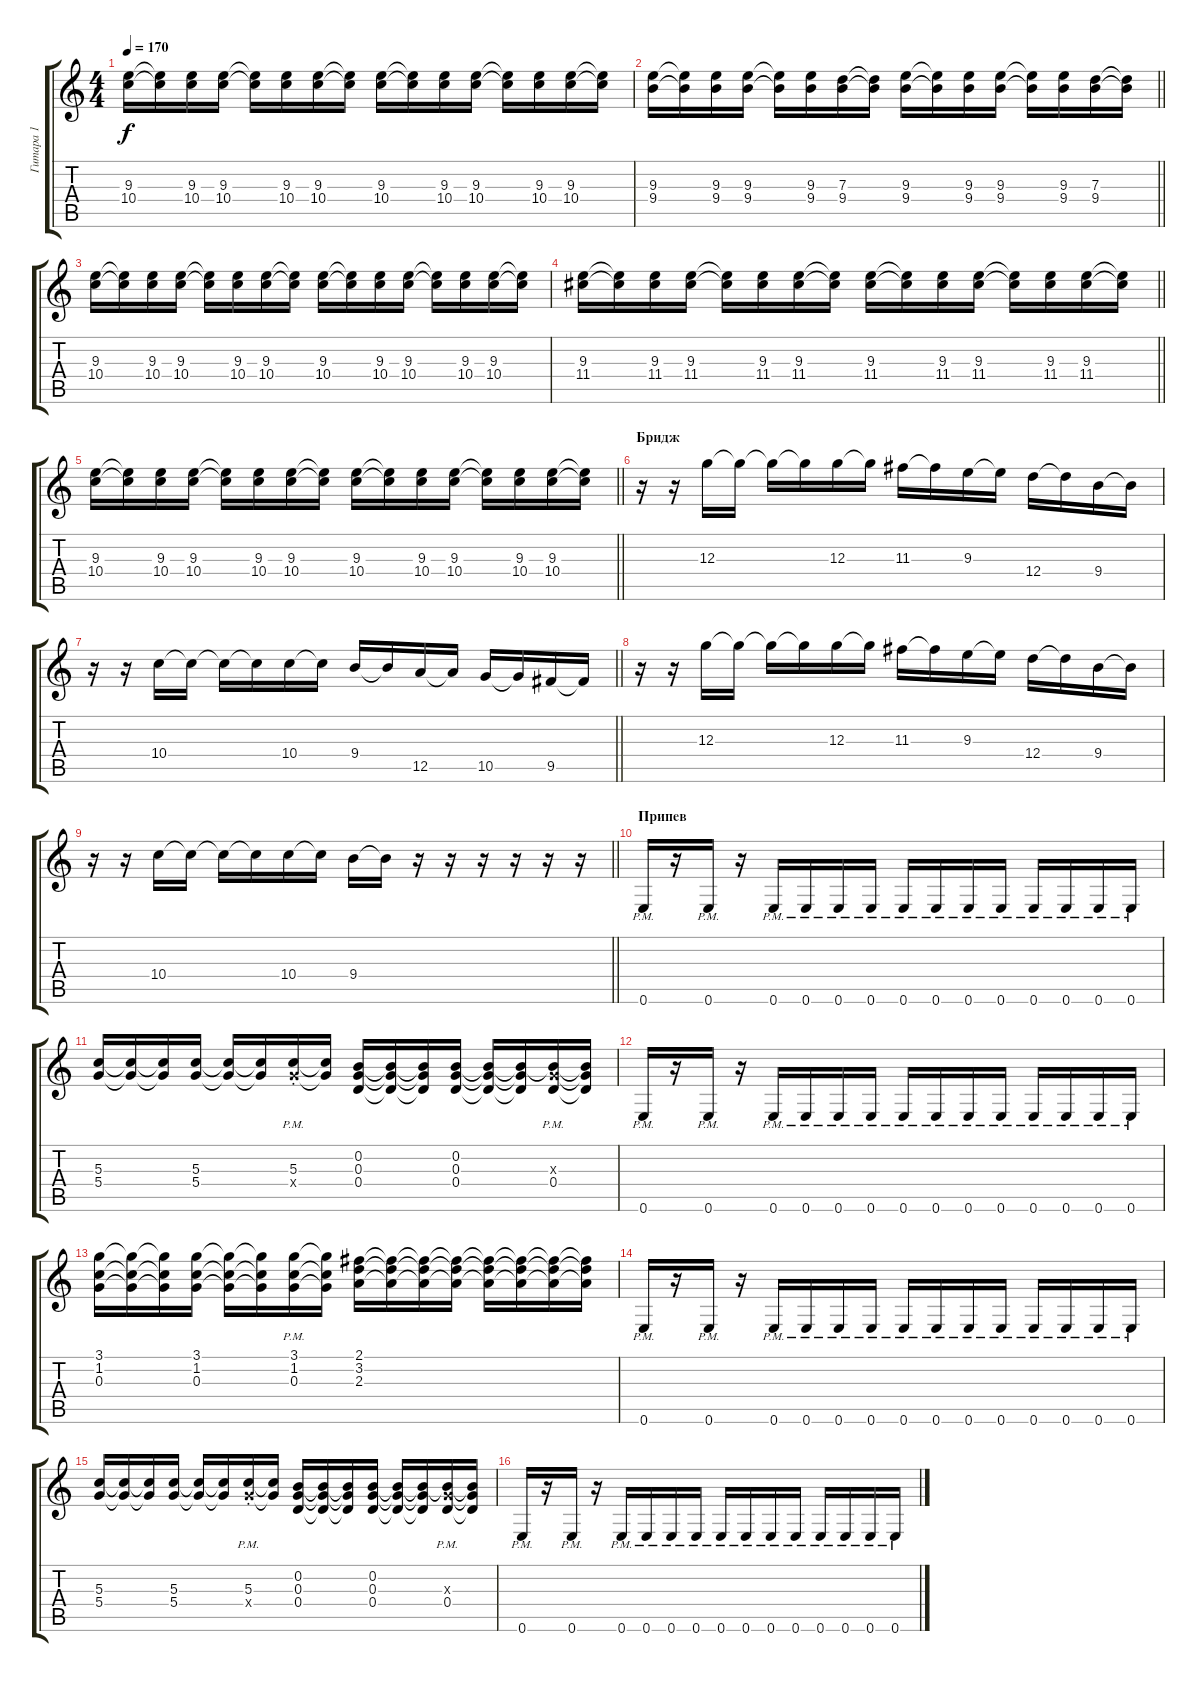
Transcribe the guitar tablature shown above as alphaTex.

\track ("Гитара 1" "Гитара 1") {instrument distortionguitar}
\staff {score tabs}
\tuning (E4 B3 G3 D3 A2 E2) {hide}
\ts (4 4)
\tempo 170
\clef g2
\ks c
(9.3 10.4).16{dy f} (9.3{t} 10.4{t}).16 (9.3 10.4).16 (9.3 10.4).16 (9.3{t} 10.4{t}).16 (9.3 10.4).16 (9.3 10.4).16 (9.3{t} 10.4{t}).16 (9.3 10.4).16 (9.3{t} 10.4{t}).16 (9.3 10.4).16 (9.3 10.4).16 (9.3{t} 10.4{t}).16 (9.3 10.4).16 (9.3 10.4).16 (9.3{t} 10.4{t}).16 |
\barLineRight lightlight
(9.3 9.4).16 (9.3{t} 9.4{t}).16 (9.3 9.4).16 (9.3 9.4).16 (9.3{t} 9.4{t}).16 (9.3 9.4).16 (7.3 9.4).16 (7.3{t} 9.4{t}).16 (9.3 9.4).16 (9.3{t} 9.4{t}).16 (9.3 9.4).16 (9.3 9.4).16 (9.3{t} 9.4{t}).16 (9.3 9.4).16 (7.3 9.4).16 (7.3{t} 9.4{t}).16 |
(9.3 10.4).16 (9.3{t} 10.4{t}).16 (9.3 10.4).16 (9.3 10.4).16 (9.3{t} 10.4{t}).16 (9.3 10.4).16 (9.3 10.4).16 (9.3{t} 10.4{t}).16 (9.3 10.4).16 (9.3{t} 10.4{t}).16 (9.3 10.4).16 (9.3 10.4).16 (9.3{t} 10.4{t}).16 (9.3 10.4).16 (9.3 10.4).16 (9.3{t} 10.4{t}).16 |
\barLineRight lightlight
(9.3 11.4).16 (9.3{t} 11.4{t}).16 (9.3 11.4).16 (9.3 11.4).16 (9.3{t} 11.4{t}).16 (9.3 11.4).16 (9.3 11.4).16 (9.3{t} 11.4{t}).16 (9.3 11.4).16 (9.3{t} 11.4{t}).16 (9.3 11.4).16 (9.3 11.4).16 (9.3{t} 11.4{t}).16 (9.3 11.4).16 (9.3 11.4).16 (9.3{t} 11.4{t}).16 |
\barLineRight lightlight
(9.3 10.4).16 (9.3{t} 10.4{t}).16 (9.3 10.4).16 (9.3 10.4).16 (9.3{t} 10.4{t}).16 (9.3 10.4).16 (9.3 10.4).16 (9.3{t} 10.4{t}).16 (9.3 10.4).16 (9.3{t} 10.4{t}).16 (9.3 10.4).16 (9.3 10.4).16 (9.3{t} 10.4{t}).16 (9.3 10.4).16 (9.3 10.4).16 (9.3{t} 10.4{t}).16 |
\section ("" "Бридж")
r.16 r.16 12.3.16 12.3{t}.16 12.3{t}.16 12.3{t}.16 12.3.16 12.3{t}.16 11.3.16 11.3{t}.16 9.3.16 9.3{t}.16 12.4.16 12.4{t}.16 9.4.16 9.4{t}.16 |
\barLineRight lightlight
r.16 r.16 10.4.16 10.4{t}.16 10.4{t}.16 10.4{t}.16 10.4.16 10.4{t}.16 9.4.16 9.4{t}.16 12.5.16 12.5{t}.16 10.5.16 10.5{t}.16 9.5.16 9.5{t}.16 |
r.16 r.16 12.3.16 12.3{t}.16 12.3{t}.16 12.3{t}.16 12.3.16 12.3{t}.16 11.3.16 11.3{t}.16 9.3.16 9.3{t}.16 12.4.16 12.4{t}.16 9.4.16 9.4{t}.16 |
\barLineRight lightlight
r.16 r.16 10.4.16 10.4{t}.16 10.4{t}.16 10.4{t}.16 10.4.16 10.4{t}.16 9.4.16 9.4{t}.16 r.16 r.16 r.16 r.16 r.16 r.16 |
\section ("" "Припев")
0.6{pm}.16 r.16 0.6{pm}.16 r.16 0.6{pm}.16 0.6{pm}.16 0.6{pm}.16 0.6{pm}.16 0.6{pm}.16 0.6{pm}.16 0.6{pm}.16 0.6{pm}.16 0.6{pm}.16 0.6{pm}.16 0.6{pm}.16 0.6{pm}.16 |
(5.3 5.4).16 (5.3{t} 5.4{t}).16 (5.3{t} 5.4{t}).16 (5.3 5.4).16 (5.3{t} 5.4{t}).16 (5.3{t} 5.4{t}).16 (5.3{pm st} 5.4{pm x}).16 (5.3{t} 5.4{t}).16 (0.2 0.3 0.4).16 (0.2{t} 0.3{t} 0.4{t}).16 (0.2{t} 0.3{t} 0.4{t}).16 (0.2 0.3 0.4).16 (0.2{t} 0.3{t} 0.4{t}).16 (0.2{t} 0.3{t} 0.4{t}).16 (0.2{t} 0.3{x} 0.4{pm}).16 (0.2{t} 0.3{t} 0.4{t}).16 |
0.6{pm}.16 r.16 0.6{pm}.16 r.16 0.6{pm}.16 0.6{pm}.16 0.6{pm}.16 0.6{pm}.16 0.6{pm}.16 0.6{pm}.16 0.6{pm}.16 0.6{pm}.16 0.6{pm}.16 0.6{pm}.16 0.6{pm}.16 0.6{pm}.16 |
(3.1 1.2 0.3).16 (3.1{t} 1.2{t} 0.3{t}).16 (3.1{t} 1.2{t} 0.3{t}).16 (3.1 1.2 0.3).16 (3.1{t} 1.2{t} 0.3{t}).16 (3.1{t} 1.2{t} 0.3{t}).16 (3.1{pm} 1.2{pm} 0.3{pm}).16 (3.1{t} 1.2{t} 0.3{t}).16 (2.1 3.2 2.3).16 (2.1{t} 3.2{t} 2.3{t}).16 (2.1{t} 3.2{t} 2.3{t}).16 (2.1{t} 3.2{t} 2.3{t}).16 (2.1{t} 3.2{t} 2.3{t}).16 (2.1{t} 3.2{t} 2.3{t}).16 (2.1{t} 3.2{t} 2.3{t}).16 (2.1{t} 3.2{t} 2.3{t}).16 |
0.6{pm}.16 r.16 0.6{pm}.16 r.16 0.6{pm}.16 0.6{pm}.16 0.6{pm}.16 0.6{pm}.16 0.6{pm}.16 0.6{pm}.16 0.6{pm}.16 0.6{pm}.16 0.6{pm}.16 0.6{pm}.16 0.6{pm}.16 0.6{pm}.16 |
(5.3 5.4).16 (5.3{t} 5.4{t}).16 (5.3{t} 5.4{t}).16 (5.3 5.4).16 (5.3{t} 5.4{t}).16 (5.3{t} 5.4{t}).16 (5.3{pm st} 5.4{pm x}).16 (5.3{t} 5.4{t}).16 (0.2 0.3 0.4).16 (0.2{t} 0.3{t} 0.4{t}).16 (0.2{t} 0.3{t} 0.4{t}).16 (0.2 0.3 0.4).16 (0.2{t} 0.3{t} 0.4{t}).16 (0.2{t} 0.3{t} 0.4{t}).16 (0.2{t} 0.3{x} 0.4{pm}).16 (0.2{t} 0.3{t} 0.4{t}).16 |
0.6{pm}.16 r.16 0.6{pm}.16 r.16 0.6{pm}.16 0.6{pm}.16 0.6{pm}.16 0.6{pm}.16 0.6{pm}.16 0.6{pm}.16 0.6{pm}.16 0.6{pm}.16 0.6{pm}.16 0.6{pm}.16 0.6{pm}.16 0.6{pm}.16
